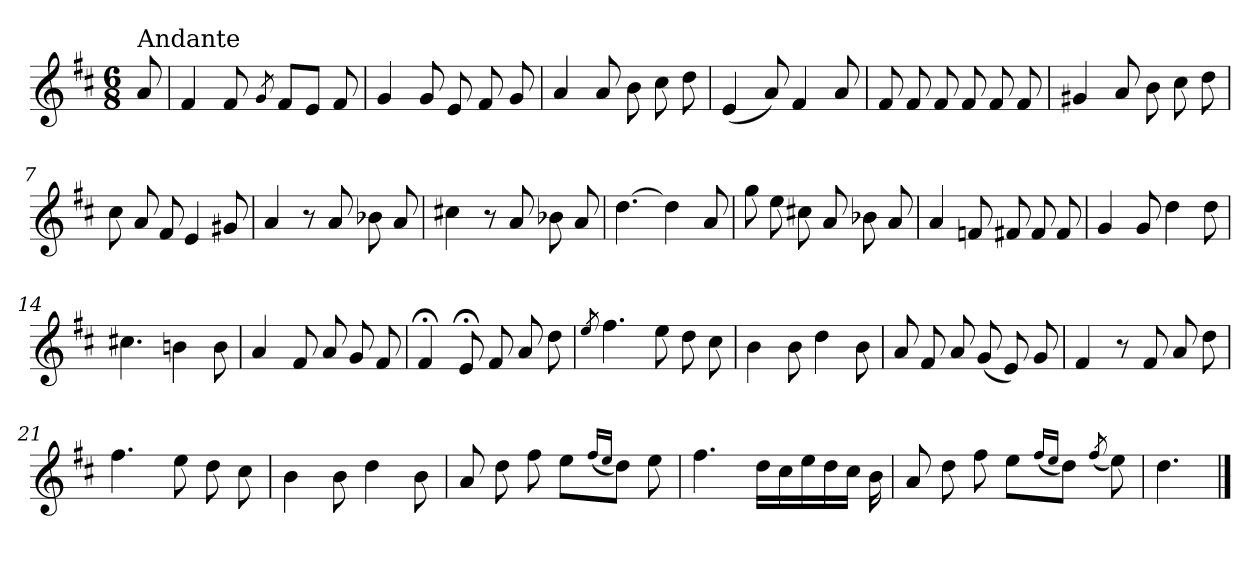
**kern
*part1
*staff1
*clefG2
*k[f#c#]
*D:
*M6/8
=
!LO:TX:a:t=Andante
8a/
=1
4f#/
8f#/
8qg/
8f#/L
8e/J
8f#/
=2
4g/
8g/
8e/
8f#/
8g/
=3
4a/
8a/
8b\
8cc#\
8dd\
=4
(<4e/
8a/)
4f#/
8a/
=5
8f#/
8f#/
8f#/
8f#/
8f#/
8f#/
!!LO:LB:g=z
=6
4g#X/
8a/
8b\
8cc#\
8dd\
=7
8cc#\
8a/
8f#/
4e/
8g#X/
=8
4a/
8r
8a/
8b-X\
8a/
=9
4cc#X\
8r
8a/
8b-X\
8a/
=10
[4.dd\
4dd\]
8a/
=11
8gg\
8ee\
8cc#X\
8a/
8b-X\
8a/
!!LO:LB:g=z
=12
4a/
8fn/
8f#X/
8f#/
8f#/
=13
4g/
8g/
4dd\
8dd\
=14
4.cc#X\
4bn\
8b\
=15
4a/
8f#/
8a/
8g/
8f#/
=16
4f#;</
8e;</
8f#/
8a/
8dd\
=17
8qee/
4.ff#\
8ee\
8dd\
8cc#\
!!LO:LB:g=z
=18
4b\
8b\
4dd\
8b\
=19
8a/
8f#/
8a/
(<8g/
8e/)
8g/
=20
4f#/
8r
8f#/
8a/
8dd\
=21
4.ff#\
8ee\
8dd\
8cc#\
=22
4b\
8b\
4dd\
8b\
=23
8a/
8dd\
8ff#\
8ee\L
(<16qff#/LL
16qee/JJ
8dd\J)
8ee\
!!LO:LB:g=z
=24
4.ff#\
16dd\LL
16cc#\
16ee\
16dd\
16cc#\JJ
16b\
=25
8a/
8dd\
8ff#\
8ee\L
(<16qff#/LL
16qee/JJ
8dd\J)
(<8qff#/
8ee\)
=26
4.dd\
==
*-
